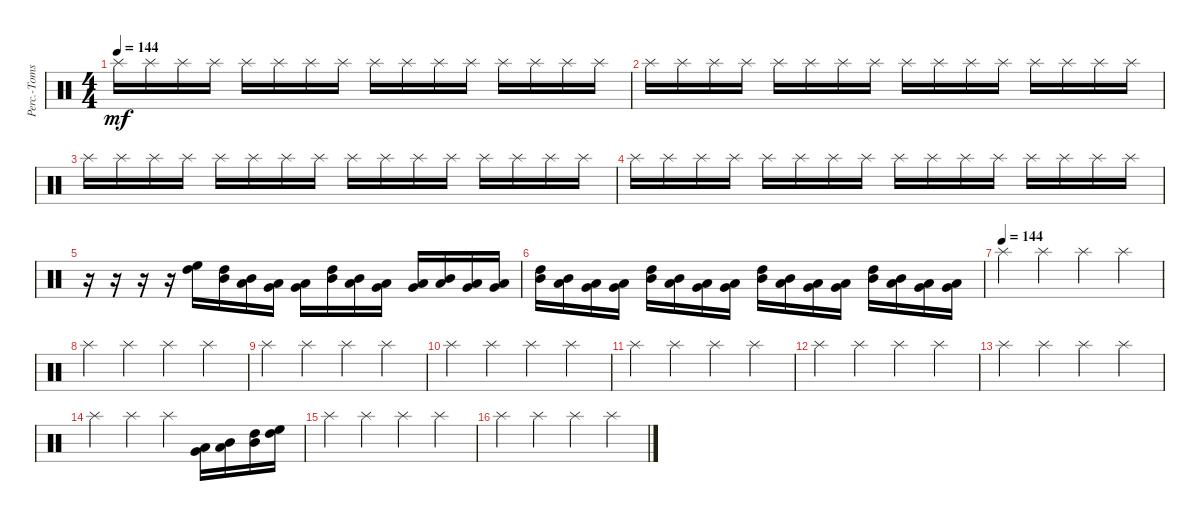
\track ("Perc.-Toms/Cym.2" "Perc.-Toms") {instrument percussion}
\staff {score}
\articulation defaults
\ts (4 4)
\tempo 144
\clef neutral
\ks c "Splash (hit)".16{dy mf} "Splash (hit)".16 "Splash (hit)".16 "Splash (hit)".16 "Splash (hit)".16 "Splash (hit)".16 "Splash (hit)".16 "Splash (hit)".16 "Splash (hit)".16 "Splash (hit)".16 "Splash (hit)".16 "Splash (hit)".16 "Splash (hit)".16 "Splash (hit)".16 "Splash (hit)".16 "Splash (hit)".16
|
"Splash (hit)".16 "Splash (hit)".16 "Splash (hit)".16 "Splash (hit)".16 "Splash (hit)".16 "Splash (hit)".16 "Splash (hit)".16 "Splash (hit)".16 "Splash (hit)".16 "Splash (hit)".16 "Splash (hit)".16 "Splash (hit)".16 "Splash (hit)".16 "Splash (hit)".16 "Splash (hit)".16 "Splash (hit)".16 |
"Splash (hit)".16 "Splash (hit)".16 "Splash (hit)".16 "Splash (hit)".16 "Splash (hit)".16 "Splash (hit)".16 "Splash (hit)".16 "Splash (hit)".16 "Splash (hit)".16 "Splash (hit)".16 "Splash (hit)".16 "Splash (hit)".16 "Splash (hit)".16 "Splash (hit)".16 "Splash (hit)".16 "Splash (hit)".16 |
"Splash (hit)".16 "Splash (hit)".16 "Splash (hit)".16 "Splash (hit)".16 "Splash (hit)".16 "Splash (hit)".16 "Splash (hit)".16 "Splash (hit)".16 "Splash (hit)".16 "Splash (hit)".16 "Splash (hit)".16 "Splash (hit)".16 "Splash (hit)".16 "Splash (hit)".16 "Splash (hit)".16 "Splash (hit)".16 |
r.16 r.16 r.16 r.16 ("High Floor Tom (hit)" "High Tom (hit)").16 ("High Tom (hit)" "Mid Tom (hit)").16 ("Mid Tom (hit)" "Low Tom (hit)").16 ("Low Tom (hit)" "Very Low Tom (hit)").16 ("Very Low Tom (hit)" "Low Floor Tom (hit)").16 ("High Tom (hit)" "Mid Tom (hit)").16 ("Mid Tom (hit)" "Low Tom (hit)").16 ("Low Tom (hit)" "Very Low Tom (hit)").16 ("Very Low Tom (hit)" "Low Floor Tom (hit)").16 ("Mid Tom (hit)" "Low Tom (hit)").16 ("Low Tom (hit)" "Very Low Tom (hit)").16 ("Very Low Tom (hit)" "Low Floor Tom (hit)").16 |
("High Tom (hit)" "Mid Tom (hit)").16 ("Mid Tom (hit)" "Low Tom (hit)").16 ("Low Tom (hit)" "Very Low Tom (hit)").16 ("Very Low Tom (hit)" "Low Floor Tom (hit)").16 ("High Tom (hit)" "Mid Tom (hit)").16 ("Mid Tom (hit)" "Low Tom (hit)").16 ("Low Tom (hit)" "Very Low Tom (hit)").16 ("Very Low Tom (hit)" "Low Floor Tom (hit)").16 ("High Tom (hit)" "Mid Tom (hit)").16 ("Mid Tom (hit)" "Low Tom (hit)").16 ("Low Tom (hit)" "Very Low Tom (hit)").16 ("Very Low Tom (hit)" "Low Floor Tom (hit)").16 ("High Tom (hit)" "Mid Tom (hit)").16 ("Mid Tom (hit)" "Low Tom (hit)").16 ("Low Tom (hit)" "Very Low Tom (hit)").16 ("Very Low Tom (hit)" "Low Floor Tom (hit)").16 |
\tempo (144)
"Splash (hit)".4 "Splash (hit)".4 "Splash (hit)".4 "Splash (hit)".4 |
"Splash (hit)".4 "Splash (hit)".4 "Splash (hit)".4 "Splash (hit)".4 |
"Splash (hit)".4 "Splash (hit)".4 "Splash (hit)".4 "Splash (hit)".4 |
"Splash (hit)".4 "Splash (hit)".4 "Splash (hit)".4 "Splash (hit)".4 |
"Splash (hit)".4 "Splash (hit)".4 "Splash (hit)".4 "Splash (hit)".4 |
"Splash (hit)".4 "Splash (hit)".4 "Splash (hit)".4 "Splash (hit)".4 |
"Splash (hit)".4 "Splash (hit)".4 "Splash (hit)".4 "Splash (hit)".4 |
"Splash (hit)".4 "Splash (hit)".4 "Splash (hit)".4 ("Low Tom (hit)" "Very Low Tom (hit)").16 ("Mid Tom (hit)" "Low Tom (hit)").16 ("High Tom (hit)" "Mid Tom (hit)").16 ("High Floor Tom (hit)" "High Tom (hit)").16 |
"Splash (hit)".4 "Splash (hit)".4 "Splash (hit)".4 "Splash (hit)".4 |
"Splash (hit)".4 "Splash (hit)".4 "Splash (hit)".4 "Splash (hit)".4
